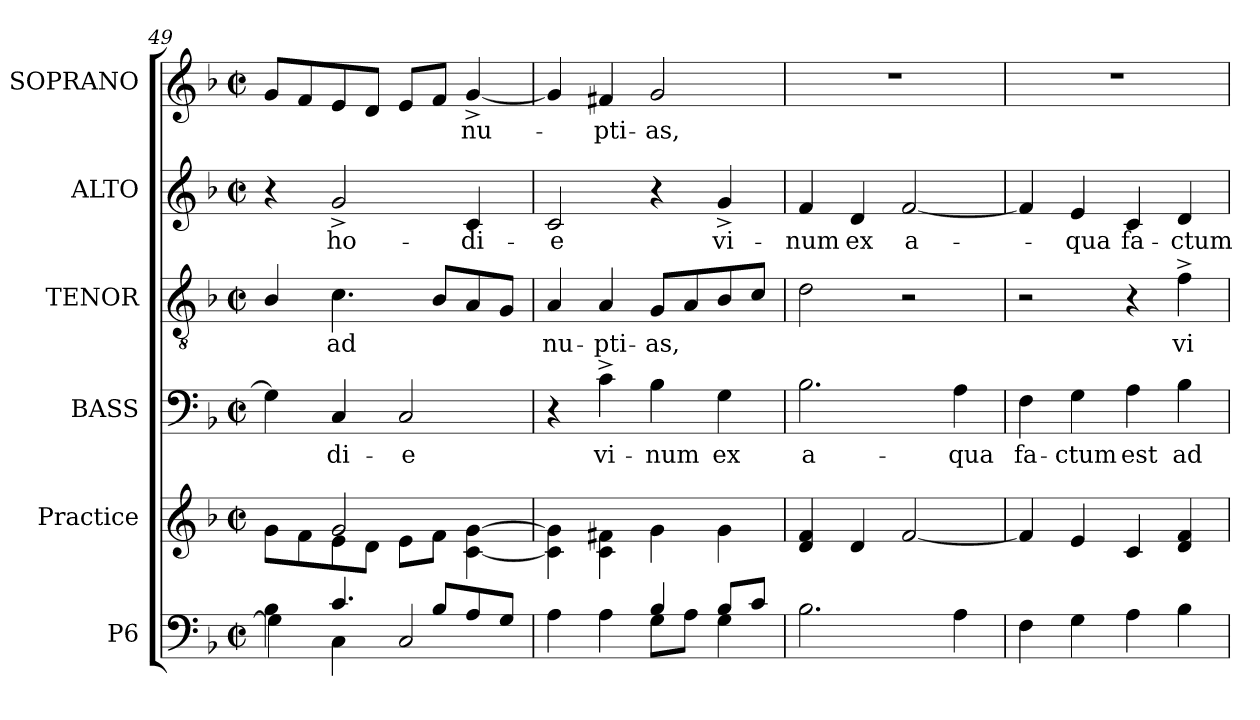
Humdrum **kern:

**kern	**kern	**kern	**text	**kern	**text	**kern	**text	**kern	**text
*part6	*part5	*part4	*part4	*part3	*part3	*part2	*part2	*part1	*part1
*staff6	*staff5	*staff4	*staff4	*staff3	*staff3	*staff2	*staff2	*staff1	*staff1
*I"P6	*I"Practice	*I"BASS	*	*I"TENOR	*	*I"ALTO	*	*I"SOPRANO	*
*	*	*I'B.	*	*I'T.	*	*I'A.	*	*I'S.	*
!!LO:PB:g=z
*clefF4	*clefG2	*clefF4	*	*clefGv2	*	*clefG2	*	*clefG2	*
*	*	*	*	*ITrd7c12	*	*	*	*	*
*k[b-]	*k[b-]	*k[b-]	*	*k[b-]	*	*k[b-]	*	*k[b-]	*
*F:	*F:	*F:	*	*F:	*	*F:	*	*F:	*
*M2/2	*M2/2	*M2/2	*	*M2/2	*	*M2/2	*	*M2/2	*
*met(c|)	*met(c|)	*met(c|)	*	*met(c|)	*	*met(c|)	*	*met(c|)	*
=49	=49	=49	=49	=49	=49	=49	=49	=49	=49
*^	*^	*	*	*	*	*	*	*	*
4B-i\	4Gi\]	4ryy	8gi\L	4Gi\]	.	4BB-i/	.	4r	.	8gi/L	.
.	.	.	8fi\	.	.	.	.	.	.	8fi/	.
!	!	!	!	!	!LO:LY:b:color=#000000	!	!	!	!	!	!
!	!	!	!	!	!	!	!LO:LY:b:color=#000000	!	!	!	!
!	!	!	!	!	!	!	!	!	!LO:LY:b:color=#000000	!	!
4.ci/	4Ci\	2gi/	8ei\	4Ci/	-di-	4.Ci\	ad	2g^i/	ho-	8ei/	.
.	.	.	8di\J	.	.	.	.	.	.	8di/J	.
!	!	!	!	!	!LO:LY:b:color=#000000	!	!	!	!	!	!
.	2Ci/	.	8ei\L	2Ci/	-e	.	.	.	.	8ei/L	.
8B-i/L	.	.	8fi\J	.	.	8BB-i/L	.	.	.	8fi/J	.
!	!	!	!	!	!	!	!	!	!LO:LY:b:color=#000000	!	!
!	!	!	!	!	!	!	!	!	!	!	!LO:LY:b:color=#000000
8Ai/	.	4ryy	[4ci\ [4gi	.	.	8AAi/	.	4ci/	-di-	[4g^i/	nu-
8Gi/J	.	.	.	.	.	8GGi/J	.	.	.	.	.
=50	=50	=50	=50	=50	=50	=50	=50	=50	=50	=50	=50
!	!	!	!	!	!	!	!LO:LY:b:color=#000000	!	!	!	!
!	!	!	!	!	!	!	!	!	!LO:LY:b:color=#000000	!	!
4Ai\	2ryy	4ryy	4ci\] 4gi]	4r	.	4AAi/	nu-	2ci/	-e	4gi/]	.
!	!	!	!	!	!LO:LY:b:color=#000000	!	!	!	!	!	!
!	!	!	!	!	!	!	!LO:LY:b:color=#000000	!	!	!	!
!	!	!	!	!	!	!	!	!	!	!	!LO:LY:b:color=#000000
4Ai\	.	4ryy	4ci\ 4f#Xi	4c^i\	vi-	4AAi/	-pti-	.	.	4f#Xi/	-pti-
!	!	!	!	!	!LO:LY:b:color=#000000	!	!	!	!	!	!
!	!	!	!	!	!	!	!LO:LY:b:color=#000000	!	!	!	!
!	!	!	!	!	!	!	!	!	!	!	!LO:LY:b:color=#000000
8Gi\L	4B-i/	2ryy	4gi\	4B-i\	-num	8GGi/L	-as,	4r	.	2gi/	-as,
8Ai\J	.	.	.	.	.	8AAi/	.	.	.	.	.
!	!	!	!	!	!LO:LY:b:color=#000000	!	!	!	!	!	!
!	!	!	!	!	!	!	!	!	!LO:LY:b:color=#000000	!	!
4Gi\	8B-i/L	.	4gi\	4Gi\	ex	8BB-i/	.	4g^i/	vi-	.	.
.	8ci/J	.	.	.	.	8Ci/J	.	.	.	.	.
*v	*v	*	*	*	*	*	*	*	*	*	*
*	*v	*v	*	*	*	*	*	*	*	*
=51	=51	=51	=51	=51	=51	=51	=51	=51	=51
*^	*	*	*	*	*	*	*	*	*
!	!	!	!	!LO:LY:b:color=#000000	!	!	!	!	!	!
*v	*v	*	*	*	*	*	*	*	*	*
*^	*	*	*	*	*	*	*	*	*
!	!	!	!	!	!	!	!	!LO:LY:b:color=#000000	!	!
*v	*v	*	*	*	*	*	*	*	*	*
2.B-i\	4di/ 4fi	2.B-i\	a-	2Di\	.	4fi/	-num	1r	.
!	!	!	!	!	!	!	!LO:LY:b:color=#000000	!	!
.	4di/	.	.	.	.	4di/	ex	.	.
!	!	!	!	!	!	!	!LO:LY:b:color=#000000	!	!
.	[2fi/	.	.	2r	.	[2fi/	a-	.	.
!	!	!	!LO:LY:b:color=#000000	!	!	!	!	!	!
4Ai\	.	4Ai\	-qua	.	.	.	.	.	.
=52	=52	=52	=52	=52	=52	=52	=52	=52	=52
!	!	!	!LO:LY:b:color=#000000	!	!	!	!	!	!
4Fi\	4fi/]	4Fi\	fa-	2r	.	4fi/]	.	1r	.
!	!	!	!LO:LY:b:color=#000000	!	!	!	!	!	!
!	!	!	!	!	!	!	!LO:LY:b:color=#000000	!	!
4Gi\	4ei/	4Gi\	-ctum	.	.	4ei/	-qua	.	.
!	!	!	!LO:LY:b:color=#000000	!	!	!	!	!	!
!	!	!	!	!	!	!	!LO:LY:b:color=#000000	!	!
4Ai\	4ci/	4Ai\	est	4r	.	4ci/	fa-	.	.
!	!	!	!LO:LY:b:color=#000000	!	!	!	!	!	!
!	!	!	!	!	!LO:LY:b:color=#000000	!	!	!	!
!	!	!	!	!	!	!	!LO:LY:b:color=#000000	!	!
4B-i\	4di/ 4fi	4B-i\	ad	4F^i\	vi-	4di/	-ctum	.	.
=	=	=	=	=	=	=	=	=	=
*-	*-	*-	*-	*-	*-	*-	*-	*-	*-
